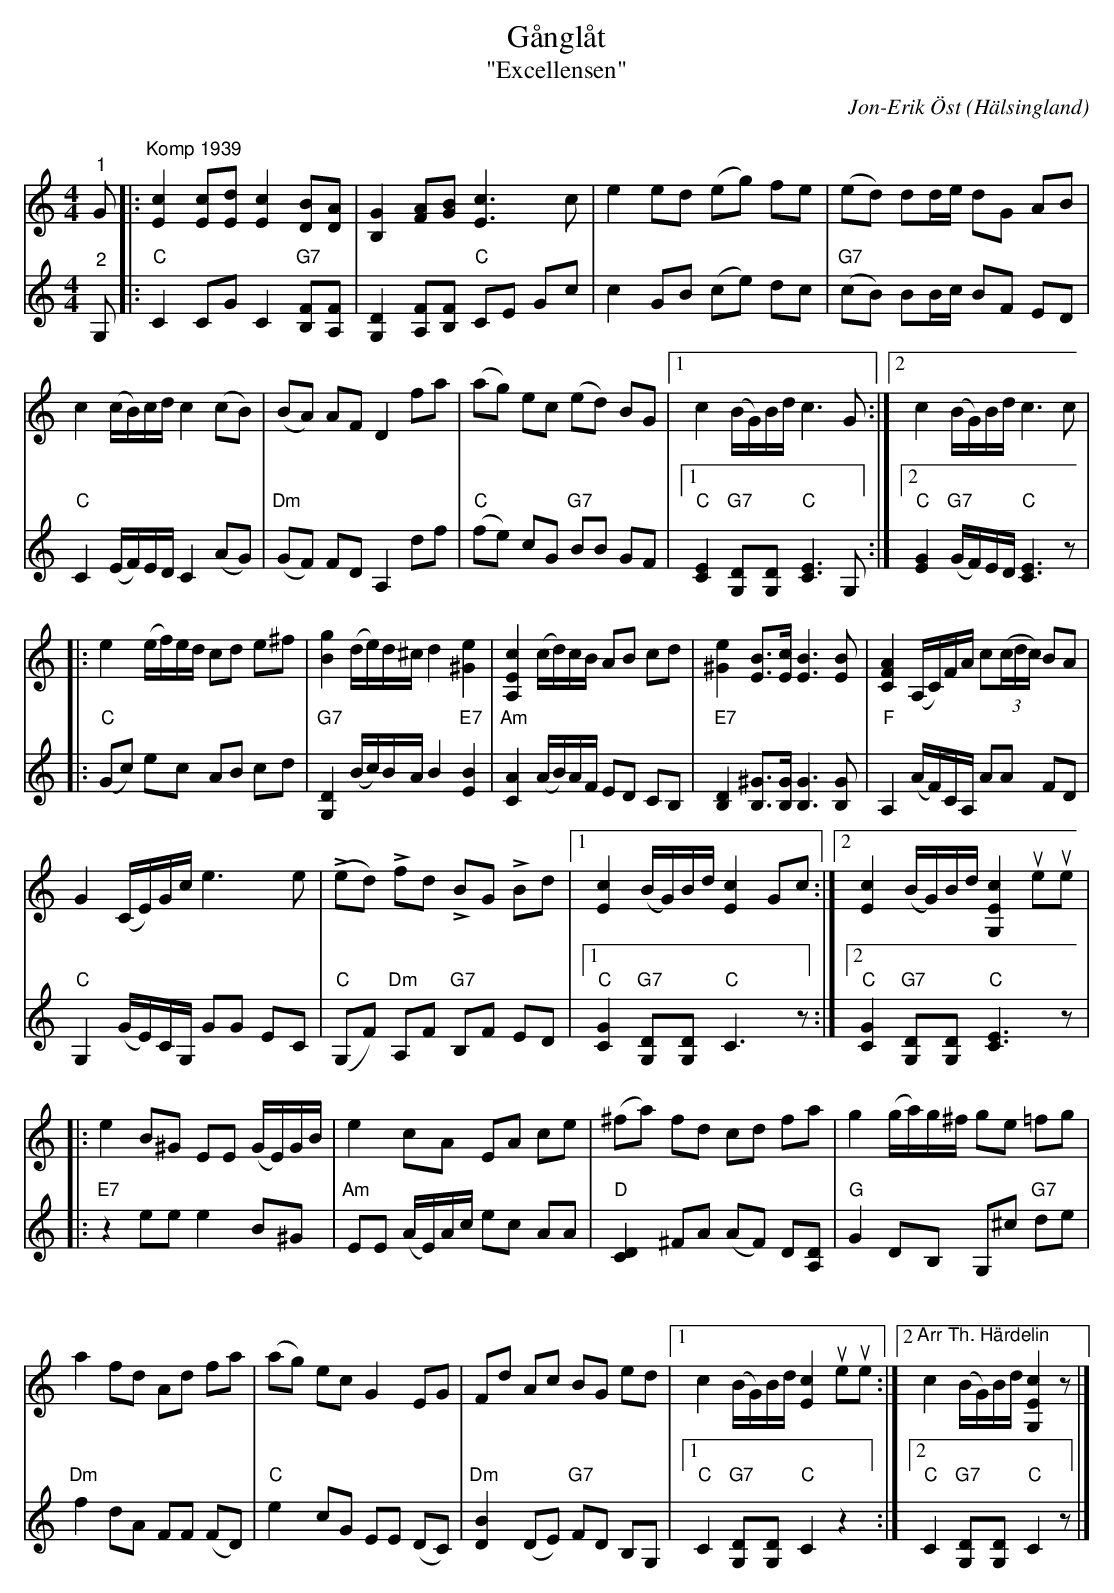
X:1
T:Gånglåt
T:"Excellensen"
O:Hälsingland
C:Jon-Erik Öst
Q:60
L:1/8
M:4/4
K:C
V:1
"^1" G |: "^Komp 1939" [c2E2] [cE][dE] [c2E2] [BD][AD] | [G2B,2] [FA][BG] [c3E3]c | e2 ed (eg) fe | (ed) dd/e/ dG AB |
c2 (c/B/)c/d/ c2 (cB) | (BA) AF D2 fa | (ag) ec (ed) BG |1 c2 (B/G/)B/d/ c3G :|2 c2 (B/G/)B/d/ c3c |
|: e2 (e/f/)e/d/ cd e^f | [g2B2] (d/e/)d/^c/ d2 [e2^G2] | [A,2E2c2] (c/d/)c/B/ AB cd | [e2^G2] [BE]>[cE] [B3E3][BE] | [C2F2A2] (A,/C/)F/A/ c((3c/d/c/) BA |
G2 (C/E/)G/c/ e3 e | (Led) Lfd LBG LBd |1 [c2E2] (B/G/)B/d/ [c2E2] Gc :|2 [c2E2] (B/G/)B/d/ [c2E2G,2] ueue |
|: e2 B^G EE (G/E/)G/B/ | e2 cA EA ce | (^fa) fd cd fa | g2 (g/a/)g/^f/ ge =fg |
a2 fd Ad fa | (ag) ec G2 EG | Fd Ac BG ed |1 c2 (B/G/)B/d/ [c2E2] ueue :|2 "^Arr Th. Härdelin" c2 (B/G/)B/d/ [c2E2G,2] z |]
V:2
"^2" G, |: "C" C2 CG C2 "G7" [B,F][A,F] | [G,2D2] [A,F][B,F] "C" CE Gc | c2 GB (ce) dc | "G7" (cB) BB/c/ BF ED |
"C" C2 (E/F/)E/D/ C2 (AG) | "Dm" (GF) FD A,2 df | "C"(fe) cG "G7" BB  GF |1 "C" [C2E2] "G7" [G,D][G,D] "C" [C3E3] G, :|2 "C" [G2E2] "G7" (G/F/)E/D/ "C" [C3E3] z |
|: "C" (Gc) ec AB cd | "G7" [D2G,2] (B/c/)B/A/ B2 "E7" [B2E2] | "Am" [C2A2] (A/B/)A/F/ ED CB, | "E7" [B,2D2] [B,^G]>[B,G] [B,3G3][B,G] | "F" A,2 (A/F/)C/A,/ AA FD |
"C" G,2 (G/E/)C/G,/ GG EC | "C" (G,F) "Dm" A,F "G7" B,F ED |1 "C" [C2G2] "G7" [G,D][G,D] "C" C3 z :|2 "C" [C2G2] "G7" [G,D][G,D] "C" [E3C3] z |
|: "E7" z2 ee e2 B^G | "Am" EE (A/E/)A/c/ ec AA | "D" [C2D2] ^FA (AF) D[DA,] | "G" G2 DB, G,^c "G7" de |
"Dm" f2 dA FF (FD) | "C" e2 cG EE (DC) | "Dm" [D2B2] (DE) "G7" FD B,G, |1 "C" C2 "G7" [G,D][G,D] "C" C2 z2 :|2 "C" C2 "G7" [G,D][G,D] "C" C2 z |]
